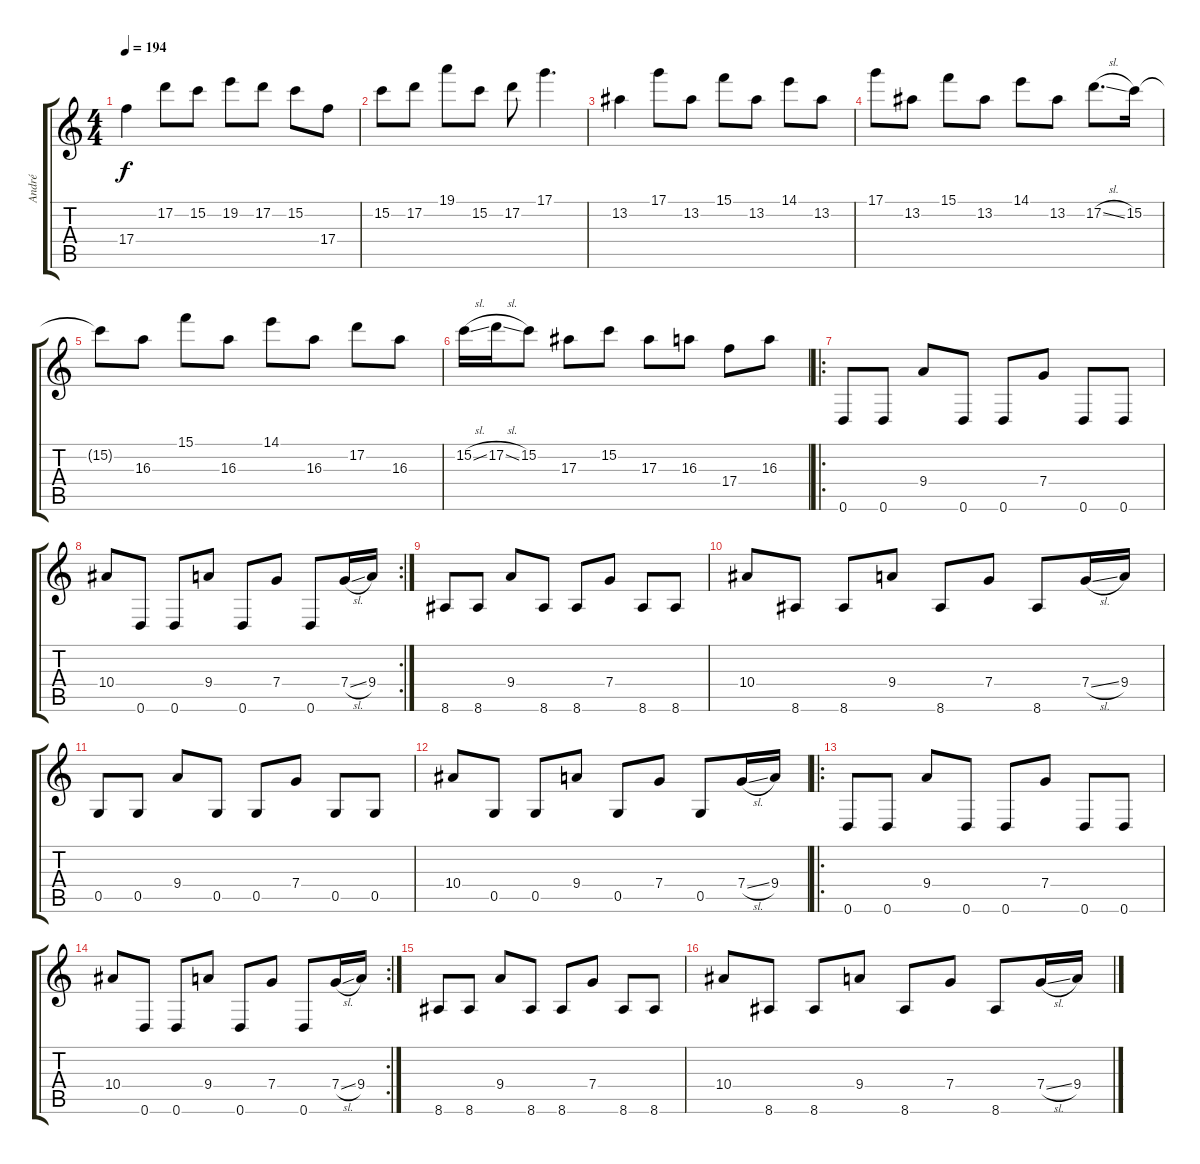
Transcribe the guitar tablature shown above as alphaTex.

\track ("André" "André") {instrument distortionguitar}
\staff {score tabs}
\tuning (D4 A3 F3 C3 G2 D2) {hide}
\ts (4 4)
\tempo 194
\clef g2
\ks c
17.4.4{dy f} 17.2.8 15.2.8 19.2.8 17.2.8 15.2.8 17.4.8 |
15.2.8 17.2.8 19.1.8 15.2.8 17.2.8 17.1.4{d} |
13.2.4 17.1.8 13.2.8 15.1.8 13.2.8 14.1.8 13.2.8 |
17.1.8 13.2.8 15.1.8 13.2.8 14.1.8 13.2.8 17.2{sl}.8{d} 15.2.16 |
15.2{t}.8 16.3.8 15.1.8 16.3.8 14.1.8 16.3.8 17.2.8 16.3.8 |
15.2{sl}.16 17.2{sl}.16 15.2.8 17.3.8 15.2.8 17.3.8 16.3.8 17.4.8 16.3.8 |
\ro
0.6.8 0.6.8 9.4.8 0.6.8 0.6.8 7.4.8 0.6.8 0.6.8 |
\rc 2
10.4.8 0.6.8 0.6.8 9.4.8 0.6.8 7.4.8 0.6.8 7.4{sl}.16 9.4.16 |
8.6.8 8.6.8 9.4.8 8.6.8 8.6.8 7.4.8 8.6.8 8.6.8 |
10.4.8 8.6.8 8.6.8 9.4.8 8.6.8 7.4.8 8.6.8 7.4{sl}.16 9.4.16 |
0.5.8 0.5.8 9.4.8 0.5.8 0.5.8 7.4.8 0.5.8 0.5.8 |
10.4.8 0.5.8 0.5.8 9.4.8 0.5.8 7.4.8 0.5.8 7.4{sl}.16 9.4.16 |
\ro
0.6.8 0.6.8 9.4.8 0.6.8 0.6.8 7.4.8 0.6.8 0.6.8 |
\rc 2
10.4.8 0.6.8 0.6.8 9.4.8 0.6.8 7.4.8 0.6.8 7.4{sl}.16 9.4.16 |
8.6.8 8.6.8 9.4.8 8.6.8 8.6.8 7.4.8 8.6.8 8.6.8 |
10.4.8 8.6.8 8.6.8 9.4.8 8.6.8 7.4.8 8.6.8 7.4{sl}.16 9.4.16
